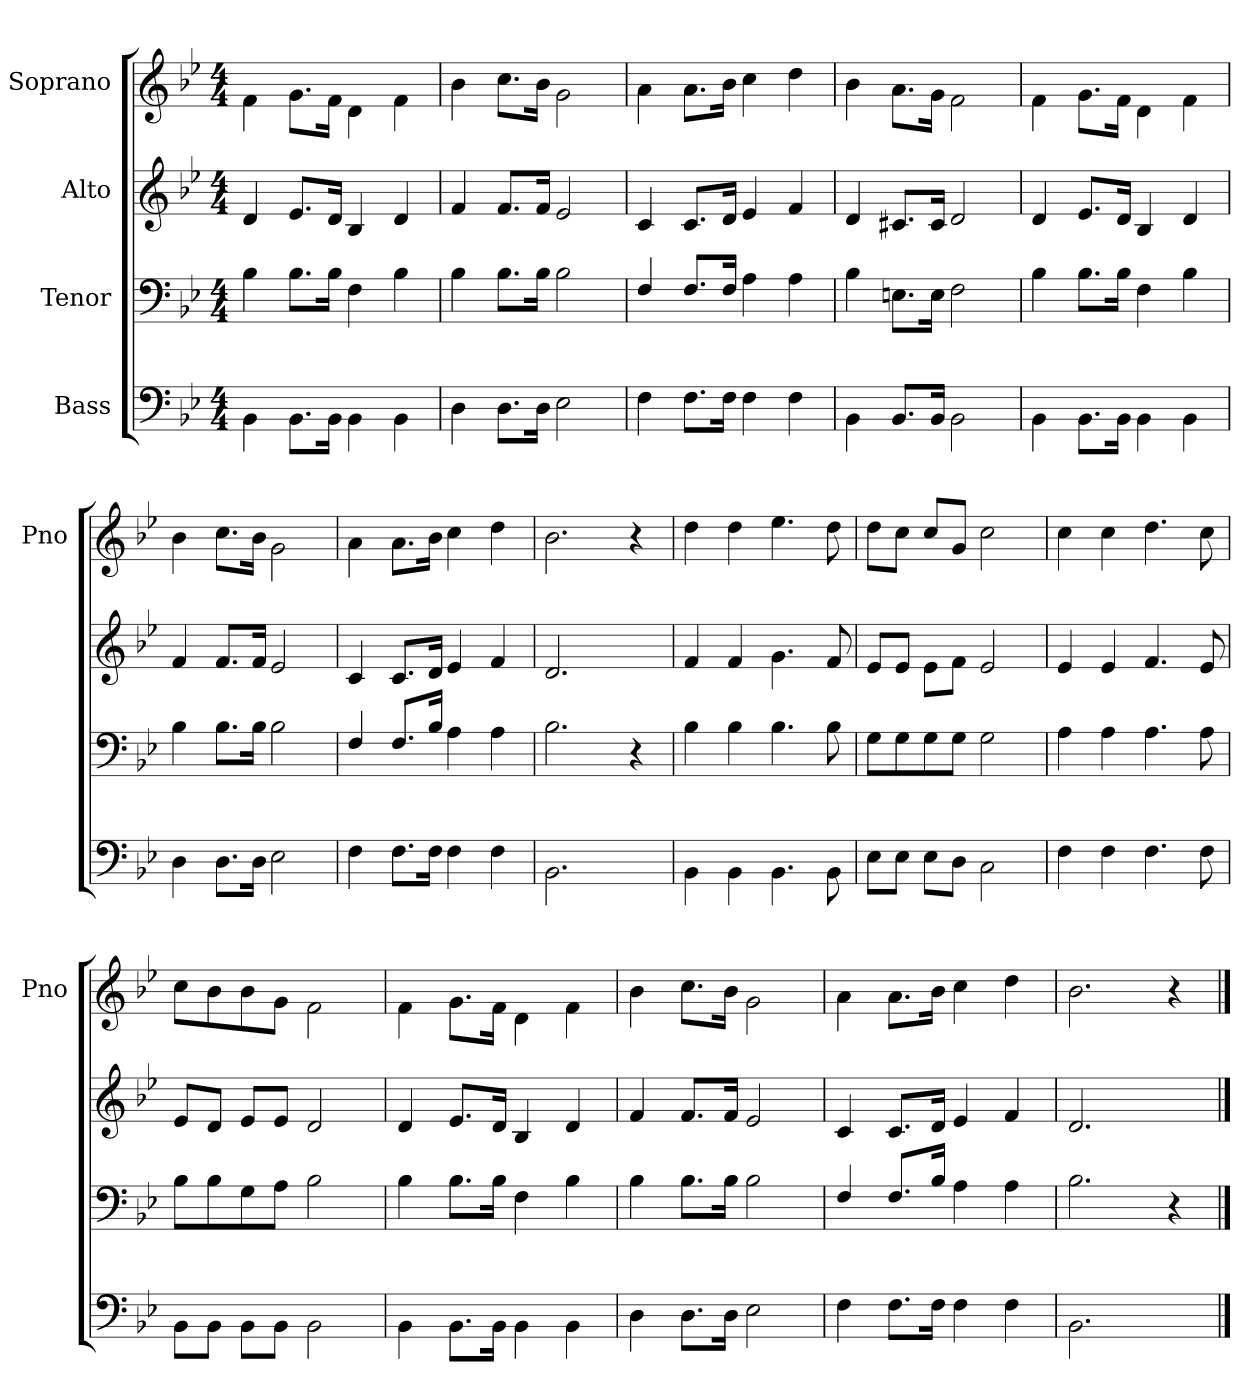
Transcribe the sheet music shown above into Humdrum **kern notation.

**kern	**kern	**kern	**kern
*part4	*part3	*part2	*part1
*staff4	*staff3	*staff2	*staff1
*I"Bass	*I"Tenor	*I"Alto	*I"Soprano
*	*	*	*I'Pno
*clefF4	*clefF4	*clefG2	*clefG2
*k[b-e-]	*k[b-e-]	*k[b-e-]	*k[b-e-]
*B-:	*B-:	*B-:	*B-:
*M4/4	*M4/4	*M4/4	*M4/4
=	=	=	=
4BB-\	4B-\	4d/	4f\
8.BB-\L	8.B-\L	8.e-/L	8.g\L
16BB-\Jk	16B-\Jk	16d/Jk	16f\Jk
4BB-\	4F\	4B-/	4d\
4BB-\	4B-\	4d/	4f\
=	=	=	=
4D\	4B-\	4f/	4b-\
8.D\L	8.B-\L	8.f/L	8.cc\L
16D\Jk	16B-\Jk	16f/Jk	16b-\Jk
2E-\	2B-\	2e-/	2g\
=	=	=	=
4F\	4F/	4c/	4a\
8.F\L	8.F/L	8.c/L	8.a\L
16F\Jk	16F/Jk	16d/Jk	16b-\Jk
4F\	4A\	4e-/	4cc\
4F\	4A\	4f/	4dd\
=	=	=	=
4BB-\	4B-\	4d/	4b-\
8.BB-/L	8.En\L	8.c#X/L	8.a\L
16BB-/Jk	16E\Jk	16c#/Jk	16g\Jk
2BB-\	2F\	2d/	2f\
=	=	=	=
4BB-\	4B-\	4d/	4f\
8.BB-\L	8.B-\L	8.e-/L	8.g\L
16BB-\Jk	16B-\Jk	16d/Jk	16f\Jk
4BB-\	4F\	4B-/	4d\
4BB-\	4B-\	4d/	4f\
=	=	=	=
4D\	4B-\	4f/	4b-\
8.D\L	8.B-\L	8.f/L	8.cc\L
16D\Jk	16B-\Jk	16f/Jk	16b-\Jk
2E-\	2B-\	2e-/	2g\
=	=	=	=
4F\	4F/	4c/	4a\
8.F\L	8.F/L	8.c/L	8.a\L
16F\Jk	16B-/Jk	16d/Jk	16b-\Jk
4F\	4A\	4e-/	4cc\
4F\	4A\	4f/	4dd\
=	=	=	=
2.BB-\	2.B-\	2.d/	2.b-\
4ryy	4r	4ryy	4r
=	=	=	=
4BB-\	4B-\	4f/	4dd\
4BB-\	4B-\	4f/	4dd\
4.BB-\	4.B-\	4.g\	4.ee-\
8BB-\	8B-\	8f/	8dd\
=	=	=	=
8E-\L	8G\L	8e-/L	8dd\L
8E-\J	8G\	8e-/J	8cc\J
8E-\L	8G\	8e-\L	8cc/L
8D\J	8G\J	8f\J	8g/J
2C\	2G\	2e-/	2cc\
=	=	=	=
4F\	4A\	4e-/	4cc\
4F\	4A\	4e-/	4cc\
4.F\	4.A\	4.f/	4.dd\
8F\	8A\	8e-/	8cc\
=	=	=	=
8BB-\L	8B-\L	8e-/L	8cc\L
8BB-\J	8B-\	8d/J	8b-\
8BB-\L	8G\	8e-/L	8b-\
8BB-\J	8A\J	8e-/J	8g\J
2BB-\	2B-\	2d/	2f\
=	=	=	=
4BB-\	4B-\	4d/	4f\
8.BB-\L	8.B-\L	8.e-/L	8.g\L
16BB-\Jk	16B-\Jk	16d/Jk	16f\Jk
4BB-\	4F\	4B-/	4d\
4BB-\	4B-\	4d/	4f\
=	=	=	=
4D\	4B-\	4f/	4b-\
8.D\L	8.B-\L	8.f/L	8.cc\L
16D\Jk	16B-\Jk	16f/Jk	16b-\Jk
2E-\	2B-\	2e-/	2g\
=	=	=	=
4F\	4F/	4c/	4a\
8.F\L	8.F/L	8.c/L	8.a\L
16F\Jk	16B-/Jk	16d/Jk	16b-\Jk
4F\	4A\	4e-/	4cc\
4F\	4A\	4f/	4dd\
=	=	=	=
2.BB-\	2.B-\	2.d/	2.b-\
4ryy	4r	4ryy	4r
==	==	==	==
*-	*-	*-	*-
